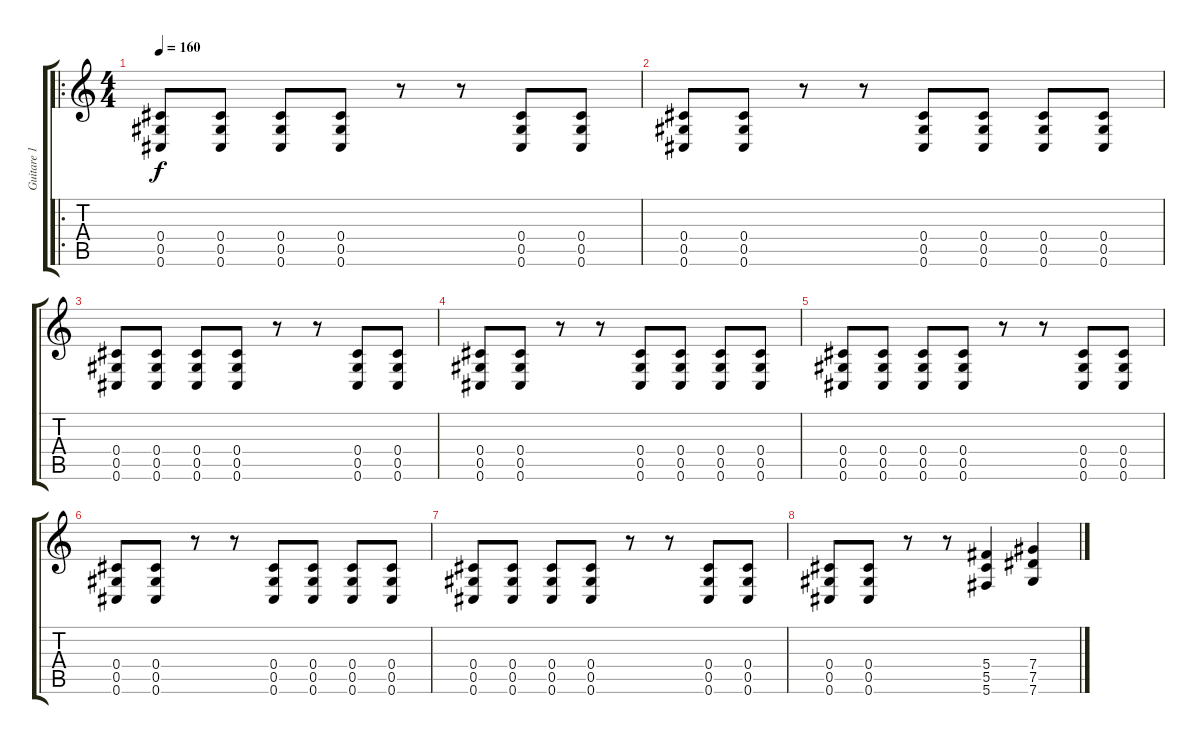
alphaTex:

\track ("Guitare 1" "Guitare 1") {instrument distortionguitar}
\staff {score tabs}
\tuning (Eb4 Bb3 Gb3 Db3 Ab2 Db2) {hide}
\ro
\ts (4 4)
\tempo 160
\clef g2
\ks c
(0.4 0.5 0.6).8{dy f} (0.4 0.5 0.6).8 (0.4 0.5 0.6).8 (0.4 0.5 0.6).8 r.8 r.8 (0.4 0.5 0.6).8 (0.4 0.5 0.6).8 |
(0.4 0.5 0.6).8 (0.4 0.5 0.6).8 r.8 r.8 (0.4 0.5 0.6).8 (0.4 0.5 0.6).8 (0.4 0.5 0.6).8 (0.4 0.5 0.6).8 |
(0.4 0.5 0.6).8 (0.4 0.5 0.6).8 (0.4 0.5 0.6).8 (0.4 0.5 0.6).8 r.8 r.8 (0.4 0.5 0.6).8 (0.4 0.5 0.6).8 |
(0.4 0.5 0.6).8 (0.4 0.5 0.6).8 r.8 r.8 (0.4 0.5 0.6).8 (0.4 0.5 0.6).8 (0.4 0.5 0.6).8 (0.4 0.5 0.6).8 |
(0.4 0.5 0.6).8 (0.4 0.5 0.6).8 (0.4 0.5 0.6).8 (0.4 0.5 0.6).8 r.8 r.8 (0.4 0.5 0.6).8 (0.4 0.5 0.6).8 |
(0.4 0.5 0.6).8 (0.4 0.5 0.6).8 r.8 r.8 (0.4 0.5 0.6).8 (0.4 0.5 0.6).8 (0.4 0.5 0.6).8 (0.4 0.5 0.6).8 |
(0.4 0.5 0.6).8 (0.4 0.5 0.6).8 (0.4 0.5 0.6).8 (0.4 0.5 0.6).8 r.8 r.8 (0.4 0.5 0.6).8 (0.4 0.5 0.6).8 |
(0.4 0.5 0.6).8 (0.4 0.5 0.6).8 r.8 r.8 (5.4 5.5 5.6).4 (7.4 7.5 7.6).4
